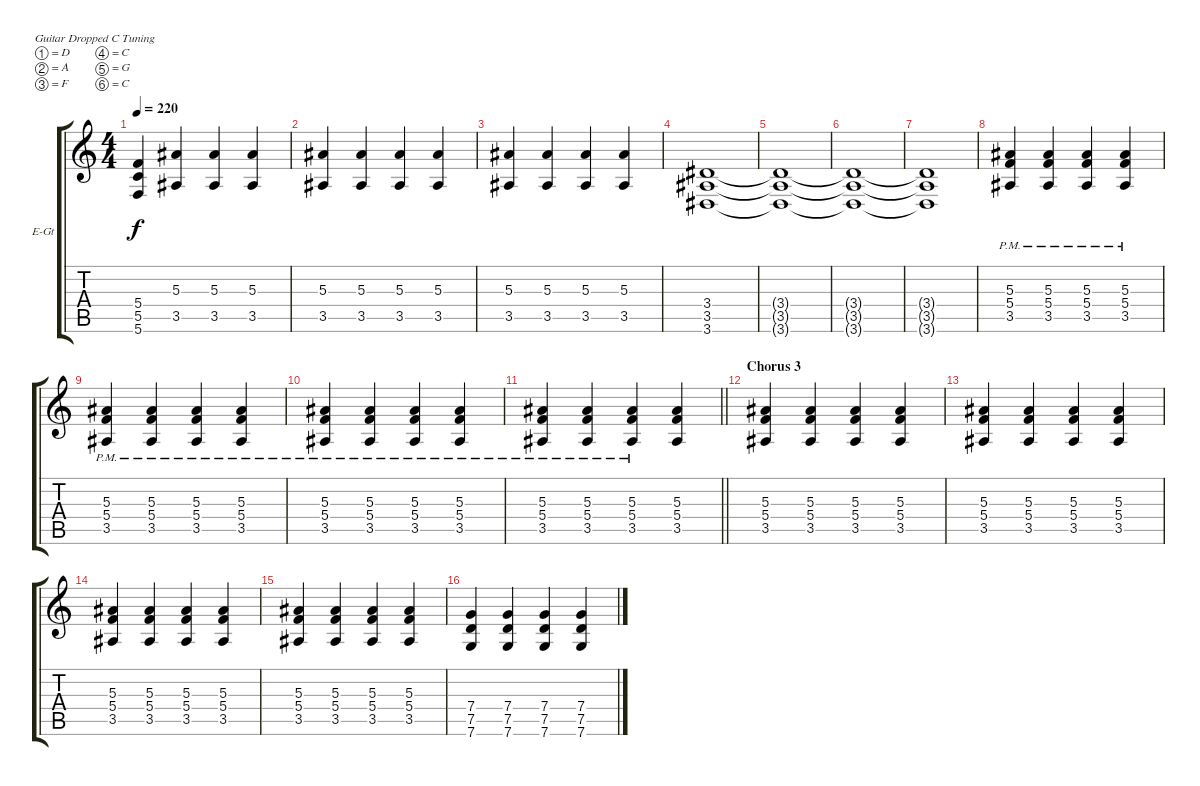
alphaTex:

\bracketExtendMode groupsimilarinstruments
\firstSystemTrackNameOrientation horizontal
\otherSystemsTrackNameOrientation horizontal
\track ("Rhythm" "E-Gt") {instrument distortionguitar}
\staff {score tabs}
\tuning (D4 A3 F3 C3 G2 C2)
\ts (4 4)
\tempo 220
\clef g2
\ks c
(5.4 5.5 5.6).4{dy f} (5.3 3.5).4 (5.3 3.5).4 (5.3 3.5).4 |
(5.3 3.5).4 (5.3 3.5).4 (5.3 3.5).4 (5.3 3.5).4 |
(5.3 3.5).4 (5.3 3.5).4 (5.3 3.5).4 (5.3 3.5).4 |
(3.4 3.5 3.6).1 |
(3.4{t} 3.5{t} 3.6{t}).1 |
(3.4{t} 3.5{t} 3.6{t}).1 |
(3.4{t} 3.5{t} 3.6{t}).1 |
(5.3{pm} 5.4{pm} 3.5{pm}).4 (5.3{pm} 5.4{pm} 3.5{pm}).4 (5.3{pm} 5.4{pm} 3.5{pm}).4 (5.3{pm} 5.4{pm} 3.5{pm}).4 |
(5.3{pm} 5.4{pm} 3.5{pm}).4 (5.3{pm} 5.4{pm} 3.5{pm}).4 (5.3{pm} 5.4{pm} 3.5{pm}).4 (5.3{pm} 5.4{pm} 3.5{pm}).4 |
(5.3{pm} 5.4{pm} 3.5{pm}).4 (5.3{pm} 5.4{pm} 3.5{pm}).4 (5.3{pm} 5.4{pm} 3.5{pm}).4 (5.3{pm} 5.4{pm} 3.5{pm}).4 |
\barLineRight lightlight
(5.3 5.4{pm} 3.5{pm}).4 (5.3 5.4{pm} 3.5{pm}).4 (5.3 5.4 3.5{pm}).4 (5.3 5.4 3.5).4 |
\section ("" "Chorus 3")
(5.3 5.4 3.5).4 (5.3 5.4 3.5).4 (5.3 5.4 3.5).4 (5.3 5.4 3.5).4 |
(5.3 5.4 3.5).4 (5.3 5.4 3.5).4 (5.3 5.4 3.5).4 (5.3 5.4 3.5).4 |
(5.3 5.4 3.5).4 (5.3 5.4 3.5).4 (5.3 5.4 3.5).4 (5.3 5.4 3.5).4 |
(5.3 5.4 3.5).4 (5.3 5.4 3.5).4 (5.3 5.4 3.5).4 (5.3 5.4 3.5).4 |
(7.4 7.5 7.6).4 (7.4 7.5 7.6).4 (7.4 7.5 7.6).4 (7.4 7.5 7.6).4
